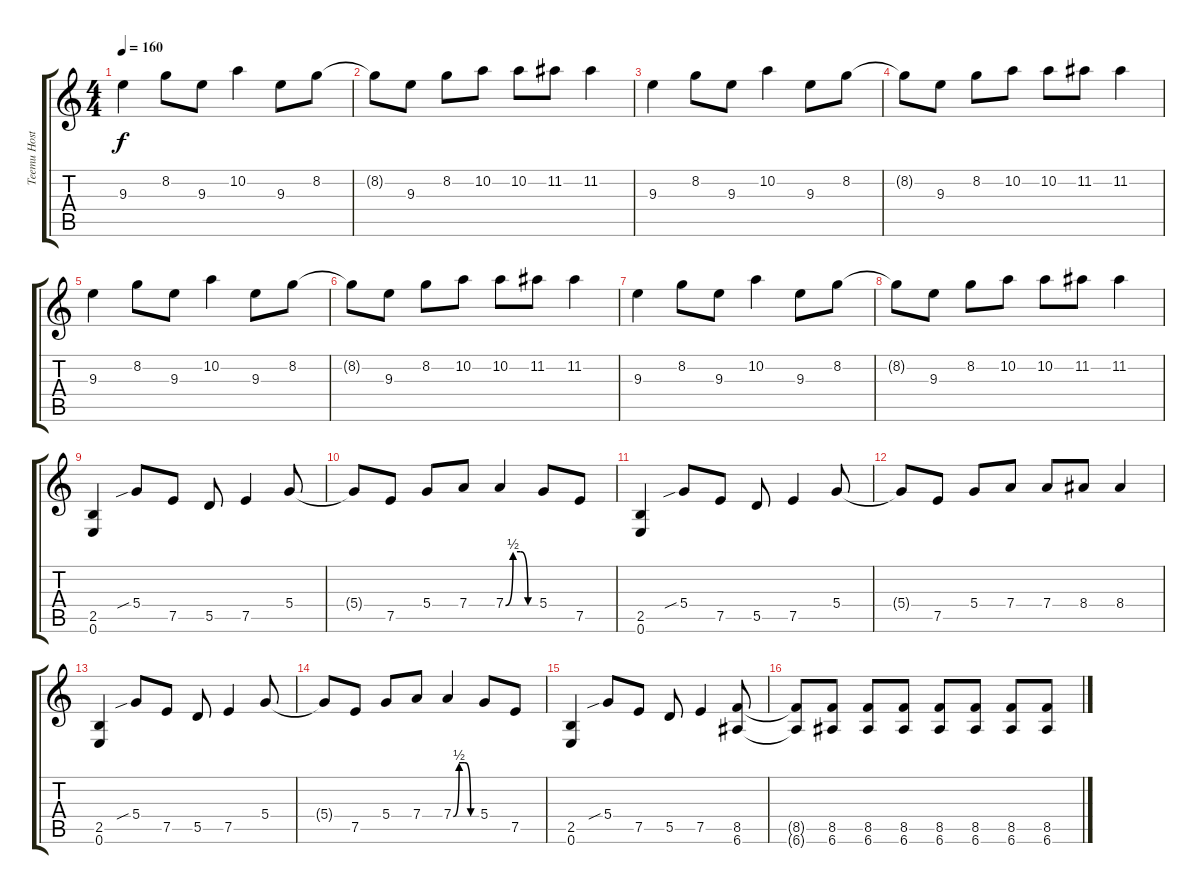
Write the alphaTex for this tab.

\track ("Teemu Hostikka" "Teemu Host") {instrument overdrivenguitar}
\staff {score tabs}
\tuning (E4 B3 G3 D3 A2 E2) {hide}
\ts (4 4)
\tempo 160
\clef g2
\ks c
9.3.4{dy f instrument distortionguitar} 8.2.8 9.3.8 10.2.4 9.3.8 8.2.8 |
8.2{t}.8 9.3.8 8.2.8 10.2.8 10.2.8 11.2.8 11.2.4 |
9.3.4 8.2.8 9.3.8 10.2.4 9.3.8 8.2.8 |
8.2{t}.8 9.3.8 8.2.8 10.2.8 10.2.8 11.2.8 11.2.4 |
9.3.4{instrument distortionguitar} 8.2.8 9.3.8 10.2.4 9.3.8 8.2.8 |
8.2{t}.8 9.3.8 8.2.8 10.2.8 10.2.8 11.2.8 11.2.4 |
9.3.4 8.2.8 9.3.8 10.2.4 9.3.8 8.2.8 |
8.2{t}.8 9.3.8 8.2.8 10.2.8 10.2.8 11.2.8 11.2.4 |
(2.5 0.6).4 5.4{sib}.8 7.5.8 5.5.8 7.5.4 5.4.8 |
5.4{t}.8 7.5.8 5.4.8 7.4.8 7.4{be (custom 0 0 15 2 30 2 45 0 60 0)}.4 5.4.8 7.5.8 |
(2.5 0.6).4 5.4{sib}.8 7.5.8 5.5.8 7.5.4 5.4.8 |
5.4{t}.8 7.5.8 5.4.8 7.4.8 7.4.8 8.4.8 8.4.4 |
(2.5 0.6).4 5.4{sib}.8 7.5.8 5.5.8 7.5.4 5.4.8 |
5.4{t}.8 7.5.8 5.4.8 7.4.8 7.4{be (custom 0 0 15 2 30 2 45 0 60 0)}.4 5.4.8 7.5.8 |
(2.5 0.6).4 5.4{sib}.8 7.5.8 5.5.8 7.5.4 (8.5 6.6).8 |
(8.5{t} 6.6{t}).8 (8.5 6.6).8 (8.5 6.6).8 (8.5 6.6).8 (8.5 6.6).8 (8.5 6.6).8 (8.5 6.6).8 (8.5 6.6).8
